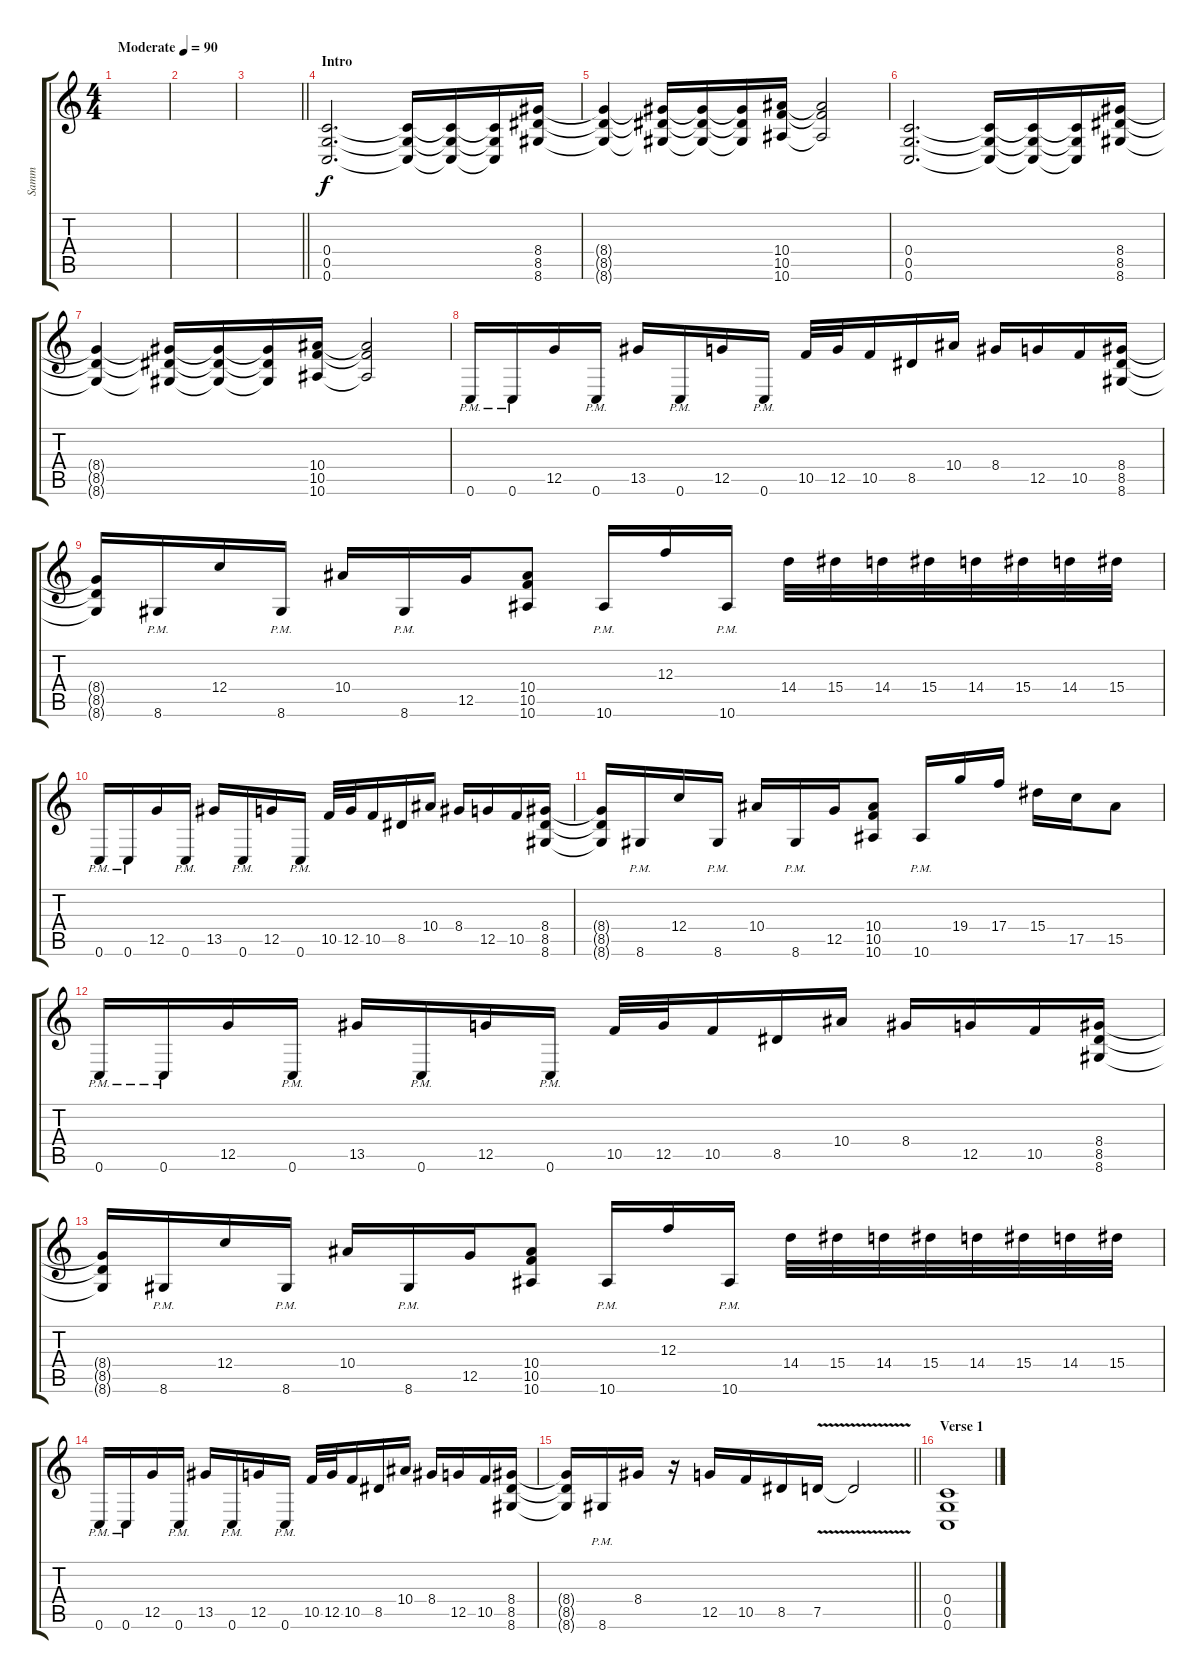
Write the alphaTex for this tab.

\track ("Samm" "Samm") {instrument distortionguitar}
\staff {score tabs}
\tuning (D4 A3 F3 C3 G2 C2) {hide}
\ts (4 4)
\tempo (90 "Moderate")
\clef g2
\ks c
|
|
\barLineRight lightlight
|
\section ("" "Intro")
(0.4 0.5 0.6).2{d} (0.4{t} 0.5{t} 0.6{t}).16 (0.4{t} 0.5{t} 0.6{t}).16 (0.4{t} 0.5{t} 0.6{t}).16 (8.4 8.5 8.6).16 |
(8.4{t} 8.5{t} 8.6{t}).4 (8.4{t} 8.5{t} 8.6{t}).16 (8.4{t} 8.5{t} 8.6{t}).16 (8.4{t} 8.5{t} 8.6{t}).16 (10.4 10.5 10.6).16 (10.4{t} 10.5{t} 10.6{t}).2 |
(0.4 0.5 0.6).2{d} (0.4{t} 0.5{t} 0.6{t}).16 (0.4{t} 0.5{t} 0.6{t}).16 (0.4{t} 0.5{t} 0.6{t}).16 (8.4 8.5 8.6).16 |
(8.4{t} 8.5{t} 8.6{t}).4 (8.4{t} 8.5{t} 8.6{t}).16 (8.4{t} 8.5{t} 8.6{t}).16 (8.4{t} 8.5{t} 8.6{t}).16 (10.4 10.5 10.6).16 (10.4{t} 10.5{t} 10.6{t}).2 |
0.6{pm}.16 0.6{pm}.16 12.5.16 0.6{pm}.16 13.5.16 0.6{pm}.16 12.5.16 0.6{pm}.16 10.5.32 12.5.32 10.5.16 8.5.16 10.4.16 8.4.16 12.5.16 10.5.16 (8.4 8.5 8.6).16 |
(8.4{t} 8.5{t} 8.6{t}).16 8.6{pm}.16 12.4.16 8.6{pm}.16 10.4.16 8.6{pm}.16 12.5.16 (10.4 10.5 10.6).8 10.6{pm}.16 12.3.16 10.6{pm}.16 14.4.32 15.4.32 14.4.32 15.4.32 14.4.32 15.4.32 14.4.32 15.4.32 |
0.6{pm}.16 0.6{pm}.16 12.5.16 0.6{pm}.16 13.5.16 0.6{pm}.16 12.5.16 0.6{pm}.16 10.5.32 12.5.32 10.5.16 8.5.16 10.4.16 8.4.16 12.5.16 10.5.16 (8.4 8.5 8.6).16 |
(8.4{t} 8.5{t} 8.6{t}).16 8.6{pm}.16 12.4.16 8.6{pm}.16 10.4.16 8.6{pm}.16 12.5.16 (10.4 10.5 10.6).8 10.6{pm}.16 19.4.16 17.4.16 15.4.16 17.5.16 15.5.8 |
0.6{pm}.16 0.6{pm}.16 12.5.16 0.6{pm}.16 13.5.16 0.6{pm}.16 12.5.16 0.6{pm}.16 10.5.32 12.5.32 10.5.16 8.5.16 10.4.16 8.4.16 12.5.16 10.5.16 (8.4 8.5 8.6).16 |
(8.4{t} 8.5{t} 8.6{t}).16 8.6{pm}.16 12.4.16 8.6{pm}.16 10.4.16 8.6{pm}.16 12.5.16 (10.4 10.5 10.6).8 10.6{pm}.16 12.3.16 10.6{pm}.16 14.4.32 15.4.32 14.4.32 15.4.32 14.4.32 15.4.32 14.4.32 15.4.32 |
0.6{pm}.16 0.6{pm}.16 12.5.16 0.6{pm}.16 13.5.16 0.6{pm}.16 12.5.16 0.6{pm}.16 10.5.32 12.5.32 10.5.16 8.5.16 10.4.16 8.4.16 12.5.16 10.5.16 (8.4 8.5 8.6).16 |
\barLineRight lightlight
(8.4{t} 8.5{t} 8.6{t}).16 8.6{pm}.16 8.4.16 r.16 12.5.16 10.5.16 8.5.16 7.5{v}.16 7.5{t}.2 |
\section ("" "Verse 1")
(0.4 0.5 0.6).1
